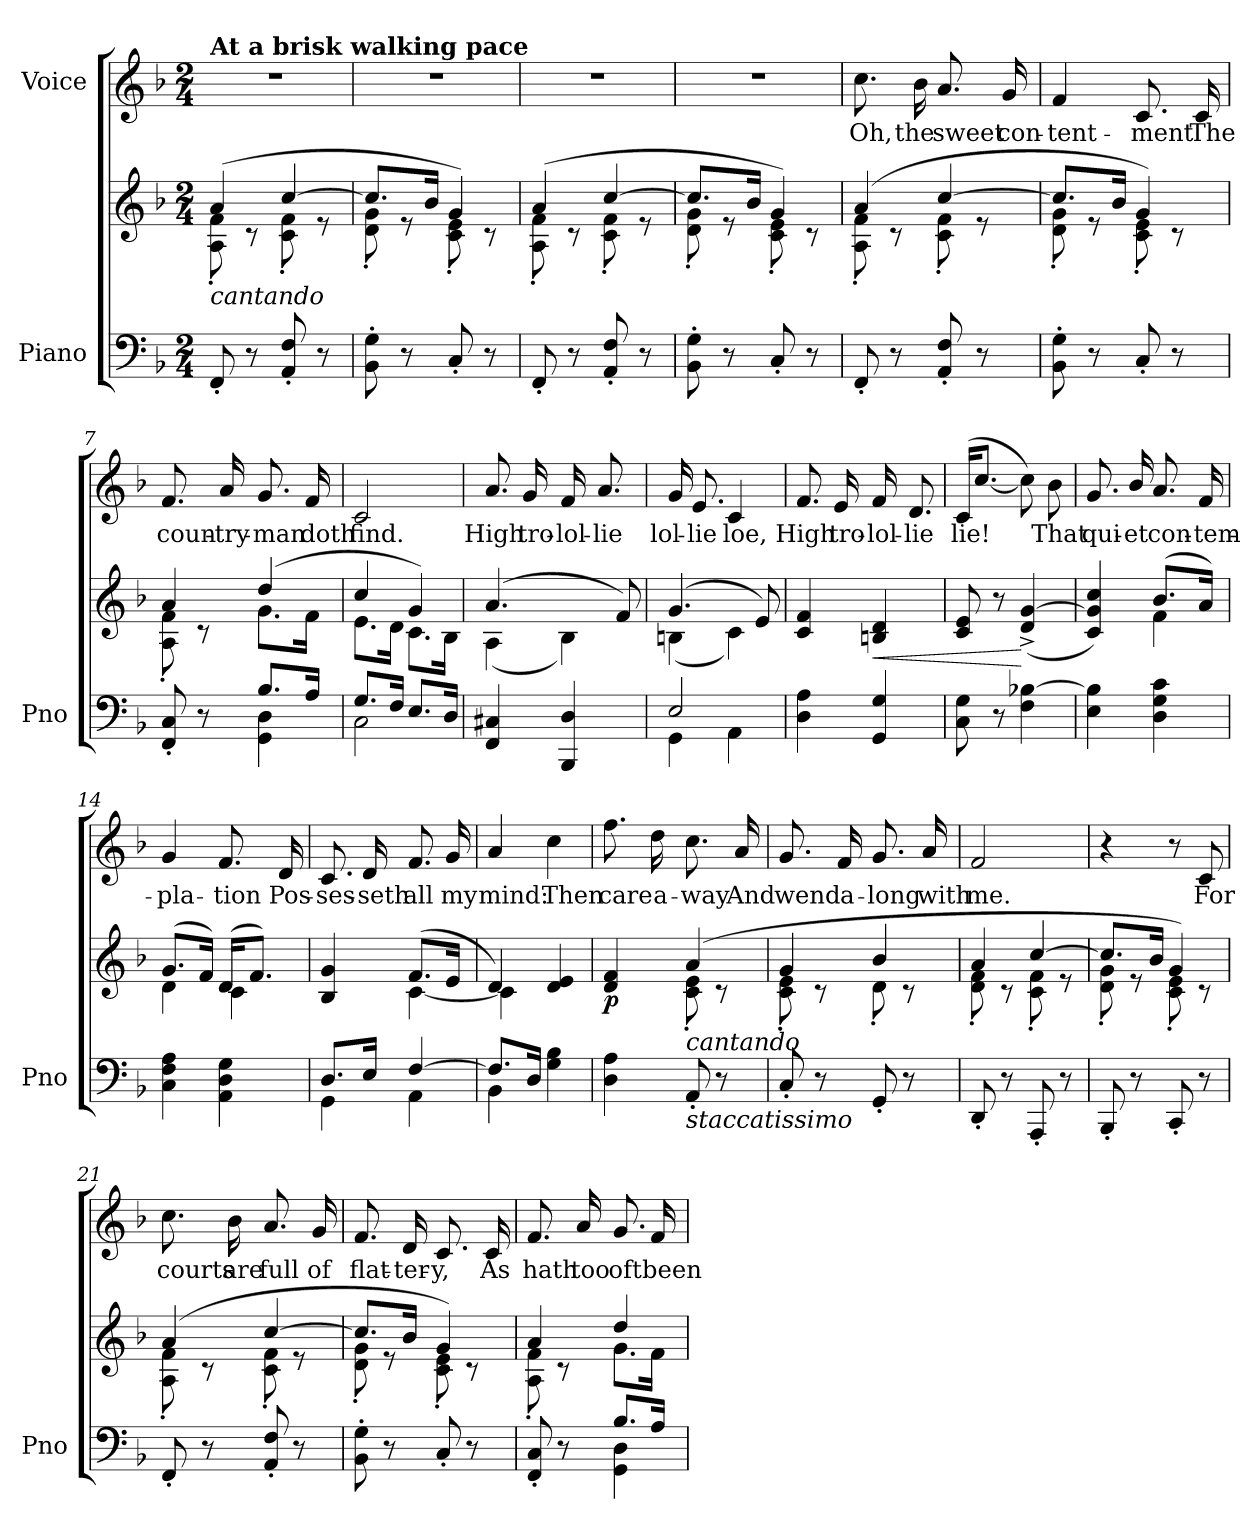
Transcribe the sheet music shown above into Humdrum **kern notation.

**kern	**kern	**dynam	**kern	**text
*part2	*part2	*part2	*part1	*part1
*staff3	*staff2	*staff2/3	*staff1	*staff1
*I"Piano	*	*	*I"Voice	*
*I'Pno	*	*	*	*
*clefF4	*clefG2	*	*clefG2	*
*k[b-]	*k[b-]	*	*k[b-]	*
*M2/4	*M2/4	*	*M2/4	*
=1	=1	=1	=1	=1
*	*^	*	*	*
!	!	!	!	!LO:TX:a:B:t=At a brisk walking pace	!
!	!LO:TX:b:i:t=cantando	!	!	!	!
!	!	!	!LO:DY:b	!	!
!	!	!	!LO:DY:n=1:b	!	!
8FF'/	(4a/	8A\' 8f\'	mp other-dynamics	2r	.
8r	.	8r	.	.	.
8AA/' 8F/'	[4cc/	8c\' 8f\'	.	.	.
8r	.	8r	.	.	.
=2	=2	=2	=2	=2	=2
8BB-\' 8G\'	8.cc/L]	8d\' 8g\'	.	2r	.
8r	.	8r	.	.	.
.	16b-/Jk	.	.	.	.
8C'/	4g/)	8c\' 8e\'	.	.	.
8r	.	8r	.	.	.
=3	=3	=3	=3	=3	=3
8FF'/	(4a/	8A\' 8f\'	.	2r	.
8r	.	8r	.	.	.
8AA/' 8F/'	[4cc/	8c\' 8f\'	.	.	.
8r	.	8r	.	.	.
=4	=4	=4	=4	=4	=4
8BB-\' 8G\'	8.cc/L]	8d\' 8g\'	.	2r	.
8r	.	8r	.	.	.
.	16b-/Jk	.	.	.	.
8C'/	4g/)	8c\' 8e\'	.	.	.
8r	.	8r	.	.	.
!!LO:LB:g=z
=5	=5	=5	=5	=5	=5
!	!	!	!	!	!LO:LY:b
8FF'/	(4a/	8A\' 8f\'	.	8.cc\	Oh,
8r	.	8r	.	.	.
!	!	!	!	!	!LO:LY:b
.	.	.	.	16b-\	the
!	!	!	!	!	!LO:LY:b
8AA/' 8F/'	[4cc/	8c\' 8f\'	.	8.a/	sweet
8r	.	8r	.	.	.
!	!	!	!	!	!LO:LY:b
.	.	.	.	16g/	con-
=6	=6	=6	=6	=6	=6
!	!	!	!	!	!LO:LY:b
8BB-\' 8G\'	8.cc/L]	8d\' 8g\'	.	4f/	-tent-
8r	.	8r	.	.	.
.	16b-/Jk	.	.	.	.
!	!	!	!	!	!LO:LY:b
8C'/	4g/)	8c\' 8e\'	.	8.c/	-ment
8r	.	8r	.	.	.
!	!	!	!	!	!LO:LY:b
.	.	.	.	16c/	The
=7	=7	=7	=7	=7	=7
*^	*	*	*	*	*
!	!	!	!	!	!	!LO:LY:b
8FF/' 8C/'	4ryy	4a/	8A\' 8f\'	.	8.f/	coun-
8r	.	.	8r	.	.	.
!	!	!	!	!	!	!LO:LY:b
.	.	.	.	.	16a/	-try-
!	!	!	!	!	!	!LO:LY:b
8.B-/L	4GG\ 4D\	(4dd/	8.g\L	.	8.g/	-man
!	!	!	!	!	!	!LO:LY:b
16A/Jk	.	.	16f\Jk	.	16f/	doth
=8	=8	=8	=8	=8	=8	=8
!	!	!	!	!	!	!LO:LY:b
8.G/L	2C\	4cc/	8.e\L	.	2c/	find.
16F/Jk	.	.	16d\Jk	.	.	.
8.E/L	.	4g/)	8.c\L	.	.	.
16D/Jk	.	.	16B-\Jk	.	.	.
*v	*v	*	*	*	*	*
!!LO:LB:g=z
=9	=9	=9	=9	=9	=9
!	!	!	!	!	!LO:LY:b
4FF/ 4C#X/	(4.a/	(4A\	.	8.a/	High
!	!	!	!	!	!LO:LY:b
.	.	.	.	16g/	tro-
!	!	!	!	!	!LO:LY:b
4BBB-/ 4D/	.	4B-\)	.	16f/	-lol-
!	!	!	!	!	!LO:LY:b
.	.	.	.	8.a/	-lie
.	8f/)	.	.	.	.
=10	=10	=10	=10	=10	=10
*^	*	*	*	*	*
!	!	!	!	!	!	!LO:LY:b
2E/	4GG\	(4.g/	(4Bn\	.	16g/	lol-
!	!	!	!	!	!	!LO:LY:b
.	.	.	.	.	8.e/	-lie
!	!	!	!	!	!	!LO:LY:b
.	4AA\	.	4c\)	.	4c/	loe,
.	.	8e/)	.	.	.	.
*v	*v	*	*	*	*	*
*	*v	*v	*	*	*
=11	=11	=11	=11	=11
!	!	!	!	!LO:LY:b
4D\ 4A\	4c/ 4f/	.	8.f/	High
!	!	!	!	!LO:LY:b
.	.	.	16e/	tro-
!	!	!LO:HP:b	!	!LO:LY:b
4GG/ 4G/	4Bn/ 4d/	<	16f/	-lol-
!	!	!	!	!LO:LY:b
.	.	.	8.d/	-lie
=12	=12	=12	=12	=12
!	!	!	!	!LO:LY:b
8C\ 8G\	8c/ 8e/	.	(16c/KL	lie!
.	.	.	[8.cc/J	.
8r	8r	.	.	.
4F\ [4B-X\	(<4d/^> [4g/^>	[	8cc\])	.
!	!	!	!	!LO:LY:b
.	.	.	8b-\	That
!!LO:PB:g=z
=13	=13	=13	=13	=13
*	*^	*	*	*
!	!	!	!	!	!LO:LY:b
4E\ 4B-\]	4c/ 4g/] 4cc/)	4ryy	.	8.g/	qui-
!	!	!	!	!	!LO:LY:b
.	.	.	.	16b-/	-et
!	!	!	!	!	!LO:LY:b
4D\ 4G\ 4c\	(8.b-/L	4f\	.	8.a/	con-
!	!	!	!	!	!LO:LY:b
.	16a/Jk)	.	.	16f/	-tem-
=14	=14	=14	=14	=14	=14
!	!	!	!	!	!LO:LY:b
4C\ 4F\ 4A\	(8.g/L	4d\	.	4g/	-pla-
.	16f/Jk)	.	.	.	.
!	!	!	!	!	!LO:LY:b
4AA\ 4D\ 4G\	(16d/KL	4c\	.	8.f/	-tion
.	8.f/J)	.	.	.	.
!	!	!	!	!	!LO:LY:b
.	.	.	.	16d/	Pos-
=15	=15	=15	=15	=15	=15
*^	*	*	*	*	*
!	!	!	!	!	!	!LO:LY:b
8.D/L	4GG\	4B-/ 4g/	4ryy	.	8.c/	-ses-
!	!	!	!	!	!	!LO:LY:b
16E/Jk	.	.	.	.	16d/	-seth
!	!	!	!	!	!	!LO:LY:b
[4F/	4AA\	(8.f/L	[4c\	.	8.f/	all
!	!	!	!	!	!	!LO:LY:b
.	.	16e/Jk	.	.	16g/	my
=16	=16	=16	=16	=16	=16	=16
!	!	!	!	!	!	!LO:LY:b
8.F/L]	4BB-\	4d/)	4c\]	.	4a/	mind:
16D/Jk	.	.	.	.	.	.
!	!	!	!	!	!	!LO:LY:b
4G\ 4B-\	4ryy	4d/ 4e/	4ryy	.	4cc\	Then
=17	=17	=17	=17	=17	=17	=17
!	!	!	!	!LO:DY:b	!	!LO:LY:b
*v	*v	*	*	*	*	*
4D\ 4A\	4d/ 4f/	4ryy	p	8.ff\	care
!	!	!	!	!	!LO:LY:b
.	.	.	.	16dd\	a-
!	!LO:TX:b:i:t=cantando	!	!	!	!
!LO:TX:b:i:t=staccatissimo	!	!	!	!	!
!	!	!	!	!	!LO:LY:b
8AA'/	(4a/	8c\' 8e\'	.	8.cc\	-way
8r	.	8r	.	.	.
!	!	!	!	!	!LO:LY:b
.	.	.	.	16a/	And
!!LO:LB:g=z
=18	=18	=18	=18	=18	=18
!	!	!	!	!	!LO:LY:b
8C'/	4g/	8c\' 8e\'	.	8.g/	wend
8r	.	8r	.	.	.
!	!	!	!	!	!LO:LY:b
.	.	.	.	16f/	a-
!	!	!	!	!	!LO:LY:b
8GG'/	4b-/	8d'\	.	8.g/	-long
8r	.	8r	.	.	.
!	!	!	!	!	!LO:LY:b
.	.	.	.	16a/	with
=19	=19	=19	=19	=19	=19
!	!	!	!	!	!LO:LY:b
8DD'/	4a/	8d\' 8f\'	.	2f/	me.
8r	.	8r	.	.	.
8AAA'/	[4cc/	8c\' 8f\'	.	.	.
8r	.	8r	.	.	.
=20	=20	=20	=20	=20	=20
8BBB-'/	8.cc/L]	8d\' 8g\'	.	4r	.
8r	.	8r	.	.	.
.	16b-/Jk	.	.	.	.
8CC'/	4g/)	8c\' 8e\'	.	8r	.
!	!	!	!	!	!LO:LY:b
8r	.	8r	.	8c/	For
=21	=21	=21	=21	=21	=21
!	!	!	!	!	!LO:LY:b
8FF'/	(4a/	8A\' 8f\'	.	8.cc\	courts
8r	.	8r	.	.	.
!	!	!	!	!	!LO:LY:b
.	.	.	.	16b-\	are
!	!	!	!	!	!LO:LY:b
8AA/' 8F/'	[4cc/	8c\' 8f\'	.	8.a/	full
8r	.	8r	.	.	.
!	!	!	!	!	!LO:LY:b
.	.	.	.	16g/	of
=22	=22	=22	=22	=22	=22
!	!	!	!	!	!LO:LY:b
8BB-\' 8G\'	8.cc/L]	8d\' 8g\'	.	8.f/	flat-
8r	.	8r	.	.	.
!	!	!	!	!	!LO:LY:b
.	16b-/Jk	.	.	16d/	-ter-
!	!	!	!	!	!LO:LY:b
8C'/	4g/)	8c\' 8e\'	.	8.c/	-y,
8r	.	8r	.	.	.
!	!	!	!	!	!LO:LY:b
.	.	.	.	16c/	As
!!LO:LB:g=z
=23	=23	=23	=23	=23	=23
*^	*	*	*	*	*
!	!	!	!	!	!	!LO:LY:b
8FF/' 8C/'	4ryy	4a/	8A\' 8f\'	.	8.f/	hath
8r	.	.	8r	.	.	.
!	!	!	!	!	!	!LO:LY:b
.	.	.	.	.	16a/	too
!	!	!	!	!	!	!LO:LY:b
8.B-/L	4GG\ 4D\	4dd/	8.g\L	.	8.g/	oft
!	!	!	!	!	!	!LO:LY:b
16A/Jk	.	.	16f\Jk	.	16f/	been
*v	*v	*	*	*	*	*
*	*v	*v	*	*	*
=	=	=	=	=
*-	*-	*-	*-	*-
